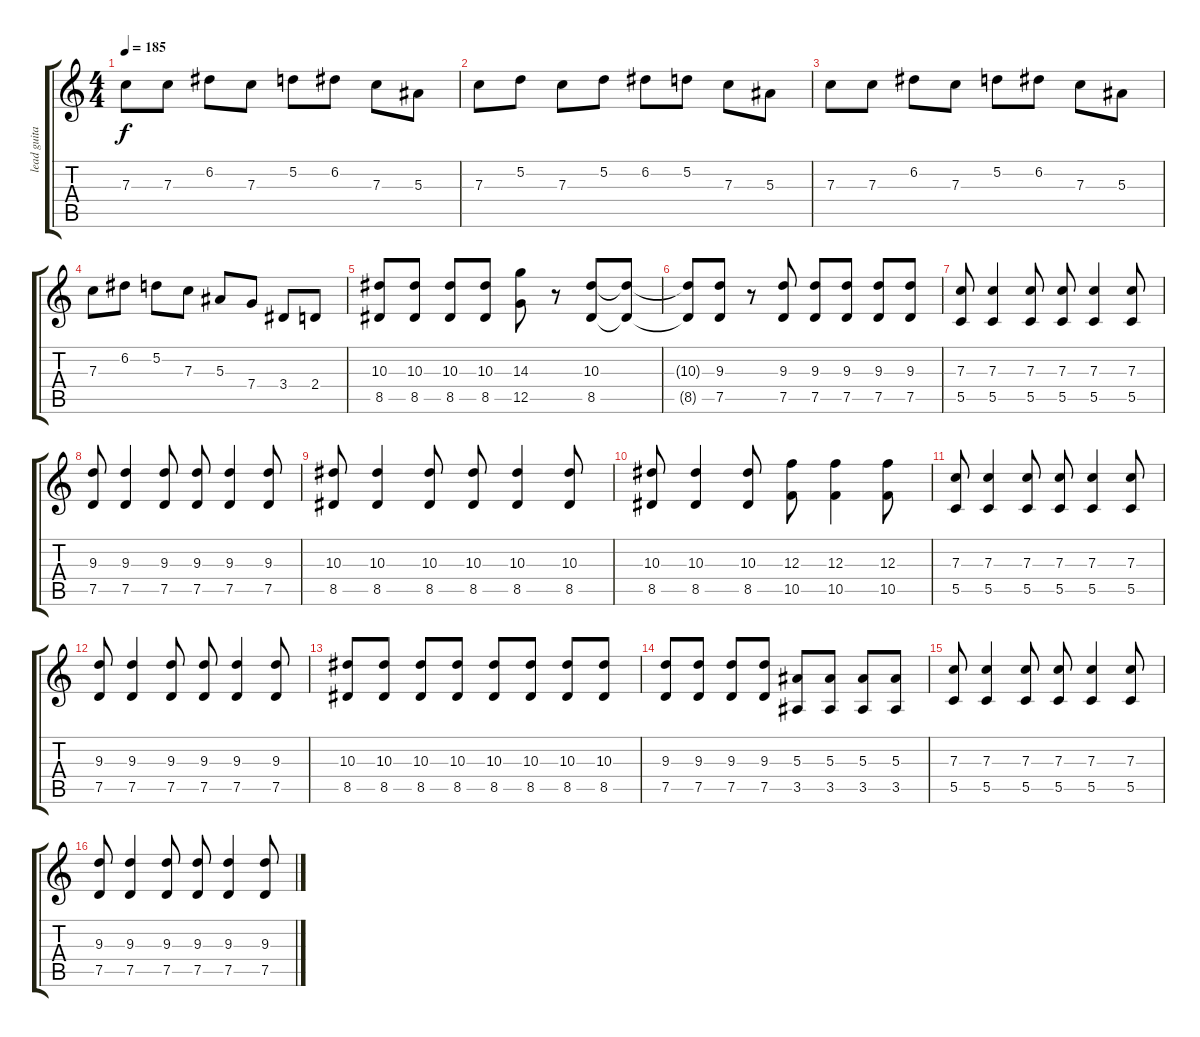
\track ("lead guitar" "lead guita") {instrument distortionguitar}
\staff {score tabs}
\tuning (D4 A3 F3 C3 G2 C2) {hide}
\ts (4 4)
\tempo 185
\clef g2
\ks c
7.3.8{dy f} 7.3.8 6.2.8 7.3.8 5.2.8 6.2.8 7.3.8 5.3.8 |
7.3.8 5.2.8 7.3.8 5.2.8 6.2.8 5.2.8 7.3.8 5.3.8 |
7.3.8 7.3.8 6.2.8 7.3.8 5.2.8 6.2.8 7.3.8 5.3.8 |
7.3.8 6.2.8 5.2.8 7.3.8 5.3.8 7.4.8 3.4.8 2.4.8 |
(10.3 8.5).8 (10.3 8.5).8 (10.3 8.5).8 (10.3 8.5).8 (14.3 12.5).8 r.8 (10.3 8.5).8 (10.3{t} 8.5{t}).8 |
(10.3{t} 8.5{t}).8 (9.3 7.5).8 r.8 (9.3 7.5).8 (9.3 7.5).8 (9.3 7.5).8 (9.3 7.5).8 (9.3 7.5).8 |
(7.3 5.5).8 (7.3 5.5).4 (7.3 5.5).8 (7.3 5.5).8 (7.3 5.5).4 (7.3 5.5).8 |
(9.3 7.5).8 (9.3 7.5).4 (9.3 7.5).8 (9.3 7.5).8 (9.3 7.5).4 (9.3 7.5).8 |
(10.3 8.5).8 (10.3 8.5).4 (10.3 8.5).8 (10.3 8.5).8 (10.3 8.5).4 (10.3 8.5).8 |
(10.3 8.5).8 (10.3 8.5).4 (10.3 8.5).8 (12.3 10.5).8 (12.3 10.5).4 (12.3 10.5).8 |
(7.3 5.5).8 (7.3 5.5).4 (7.3 5.5).8 (7.3 5.5).8 (7.3 5.5).4 (7.3 5.5).8 |
(9.3 7.5).8 (9.3 7.5).4 (9.3 7.5).8 (9.3 7.5).8 (9.3 7.5).4 (9.3 7.5).8 |
(10.3 8.5).8 (10.3 8.5).8 (10.3 8.5).8 (10.3 8.5).8 (10.3 8.5).8 (10.3 8.5).8 (10.3 8.5).8 (10.3 8.5).8 |
(9.3 7.5).8 (9.3 7.5).8 (9.3 7.5).8 (9.3 7.5).8 (5.3 3.5).8 (5.3 3.5).8 (5.3 3.5).8 (5.3 3.5).8 |
(7.3 5.5).8 (7.3 5.5).4 (7.3 5.5).8 (7.3 5.5).8 (7.3 5.5).4 (7.3 5.5).8 |
(9.3 7.5).8 (9.3 7.5).4 (9.3 7.5).8 (9.3 7.5).8 (9.3 7.5).4 (9.3 7.5).8
